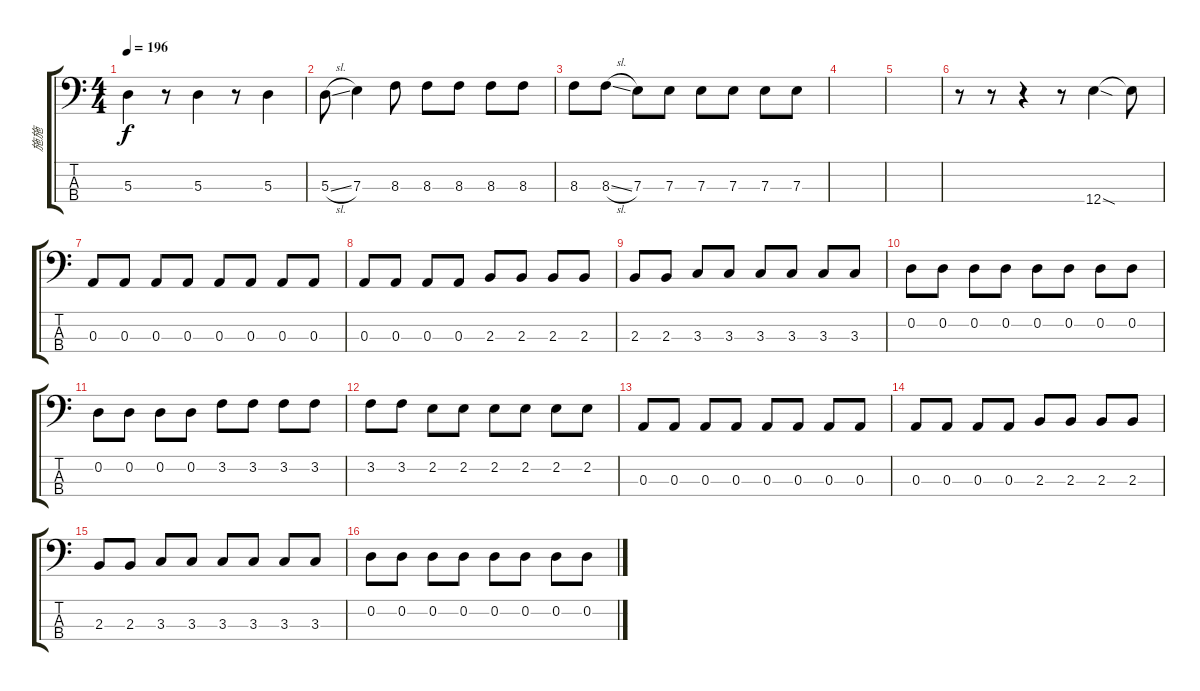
\track ("施施" "施施") {instrument synthbass2}
\staff {score tabs}
\tuning (G2 D2 A1 E1) {hide}
\ts (4 4)
\tempo 196
\clef f4
\ks c
5.3.4{dy f} r.8 5.3.4 r.8 5.3.4 |
5.3{sl}.8 7.3.4 8.3.8 8.3.8 8.3.8 8.3.8 8.3.8 |
8.3.8 8.3{sl}.8 7.3.8 7.3.8 7.3.8 7.3.8 7.3.8 7.3.8 |
|
|
r.8 r.8 r.4 r.8 12.4{sod}.4 12.4{t}.8 |
0.3.8 0.3.8 0.3.8 0.3.8 0.3.8 0.3.8 0.3.8 0.3.8 |
0.3.8 0.3.8 0.3.8 0.3.8 2.3.8 2.3.8 2.3.8 2.3.8 |
2.3.8 2.3.8 3.3.8 3.3.8 3.3.8 3.3.8 3.3.8 3.3.8 |
0.2.8 0.2.8 0.2.8 0.2.8 0.2.8 0.2.8 0.2.8 0.2.8 |
0.2.8 0.2.8 0.2.8 0.2.8 3.2.8 3.2.8 3.2.8 3.2.8 |
3.2.8 3.2.8 2.2.8 2.2.8 2.2.8 2.2.8 2.2.8 2.2.8 |
0.3.8 0.3.8 0.3.8 0.3.8 0.3.8 0.3.8 0.3.8 0.3.8 |
0.3.8 0.3.8 0.3.8 0.3.8 2.3.8 2.3.8 2.3.8 2.3.8 |
2.3.8 2.3.8 3.3.8 3.3.8 3.3.8 3.3.8 3.3.8 3.3.8 |
0.2.8 0.2.8 0.2.8 0.2.8 0.2.8 0.2.8 0.2.8 0.2.8
